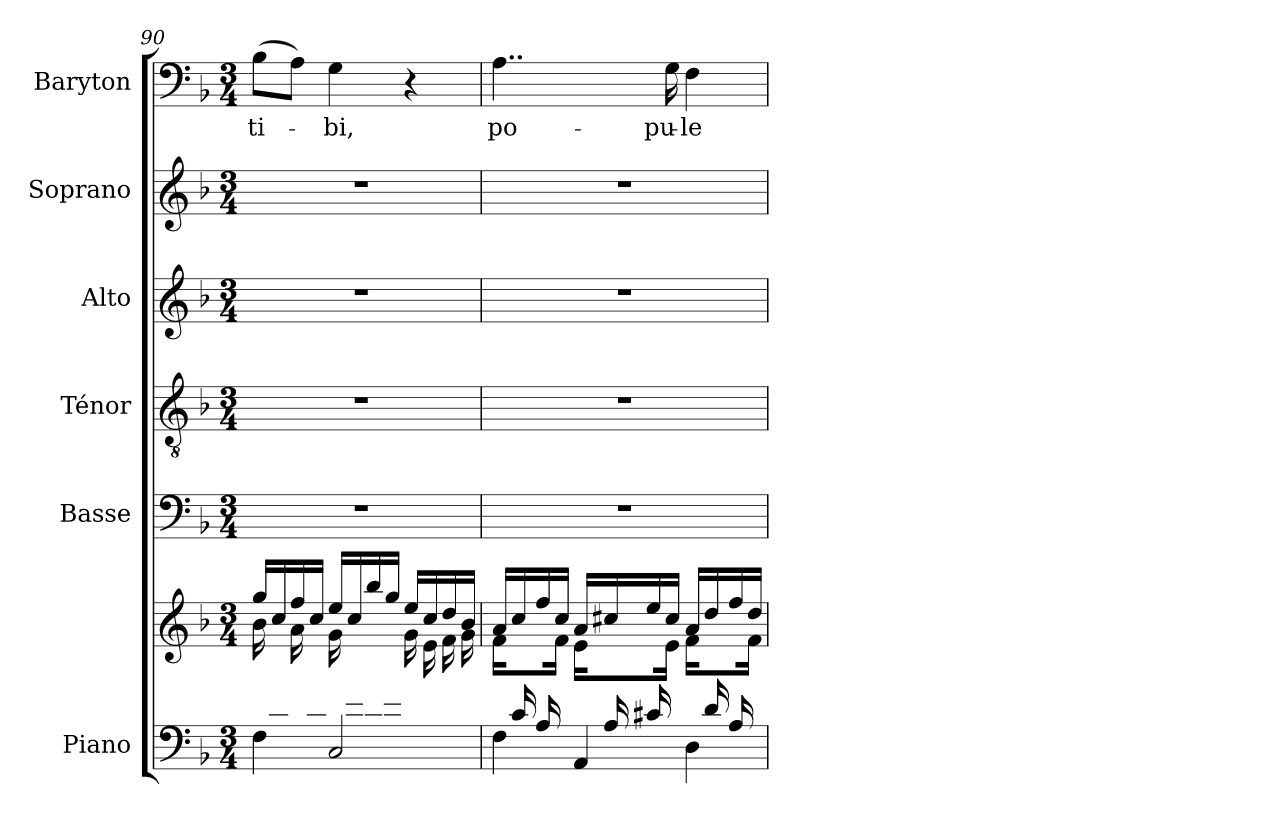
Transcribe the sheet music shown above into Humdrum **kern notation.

**kern	**kern	**kern	**kern	**kern	**kern	**kern	**text
*part6	*part6	*part5	*part4	*part3	*part2	*part1	*part1
*staff7	*staff6	*staff5	*staff4	*staff3	*staff2	*staff1	*staff1
*I"Piano	*	*I"Basse	*I"Ténor	*I"Alto	*I"Soprano	*I"Baryton	*
*I'Pno.	*	*I'B.	*I'T.	*I'Alt.	*I'So.	*I'Bar.	*
*clefF4	*clefG2	*clefF4	*clefGv2	*clefG2	*clefG2	*clefF4	*
*k[b-]	*k[b-]	*k[b-]	*k[b-]	*k[b-]	*k[b-]	*k[b-]	*
*M3/4	*M3/4	*M3/4	*M3/4	*M3/4	*M3/4	*M3/4	*
=90	=90	=90	=90	=90	=90	=90	=90
*^	*^	*	*	*	*	*	*
!	!	!	!	!	!	!	!	!	!LO:LY:b
16ryy	4F\	16gg/LL	16b-\LL	2.r	2.r	2.r	2.r	(8B-\L	ti-
16c/	.	16cc/	16ryy	.	.	.	.	.	.
16ryy	.	16ff/	16a\	.	.	.	.	8A\J)	.
16c/JJ	.	16cc/JJ	16ryy	.	.	.	.	.	.
!	!	!	!	!	!	!	!	!	!LO:LY:b
16ryy	2C/	16ee/LL	16g\LL	.	.	.	.	4G\	-bi,
16e/	.	16cc/	8.ryy	.	.	.	.	.	.
16c/	.	16bb-/	.	.	.	.	.	.	.
16e/JJ	.	16gg/JJ	.	.	.	.	.	.	.
4ryy	.	16ee/LL	16g\LL	.	.	.	.	4r	.
.	.	16cc/	16e\	.	.	.	.	.	.
.	.	16dd/	16f\	.	.	.	.	.	.
.	.	16b-/JJ	16g\JJ	.	.	.	.	.	.
!!LO:LB:g=z
=91	=91	=91	=91	=91	=91	=91	=91	=91	=91
!	!	!	!	!	!	!	!	!	!LO:LY:b
16ryy	4F\	16a/LL	16f\LL	2.r	2.r	2.r	2.r	4..A\	po-
16c/	.	16cc/	8ryy	.	.	.	.	.	.
16A/	.	16ff/	.	.	.	.	.	.	.
8ryy	.	16cc/JJ	16f\JJ	.	.	.	.	.	.
.	4AA/	16a/LL	16e\LL	.	.	.	.	.	.
16A/	.	16cc#X/	8ryy	.	.	.	.	.	.
16c#X/	.	16ee/	.	.	.	.	.	.	.
!	!	!	!	!	!	!	!	!	!LO:LY:b
8ryy	.	16cc#/JJ	16e\JJ	.	.	.	.	16G\	-pu-
!	!	!	!	!	!	!	!	!	!LO:LY:b
.	4D\	16a/LL	16f\LL	.	.	.	.	4F\	-le
16d/	.	16dd/	8ryy	.	.	.	.	.	.
16A/	.	16ff/	.	.	.	.	.	.	.
16ryy	.	16dd/JJ	16f\JJ	.	.	.	.	.	.
*v	*v	*	*	*	*	*	*	*	*
*	*v	*v	*	*	*	*	*	*
=	=	=	=	=	=	=	=
*-	*-	*-	*-	*-	*-	*-	*-
